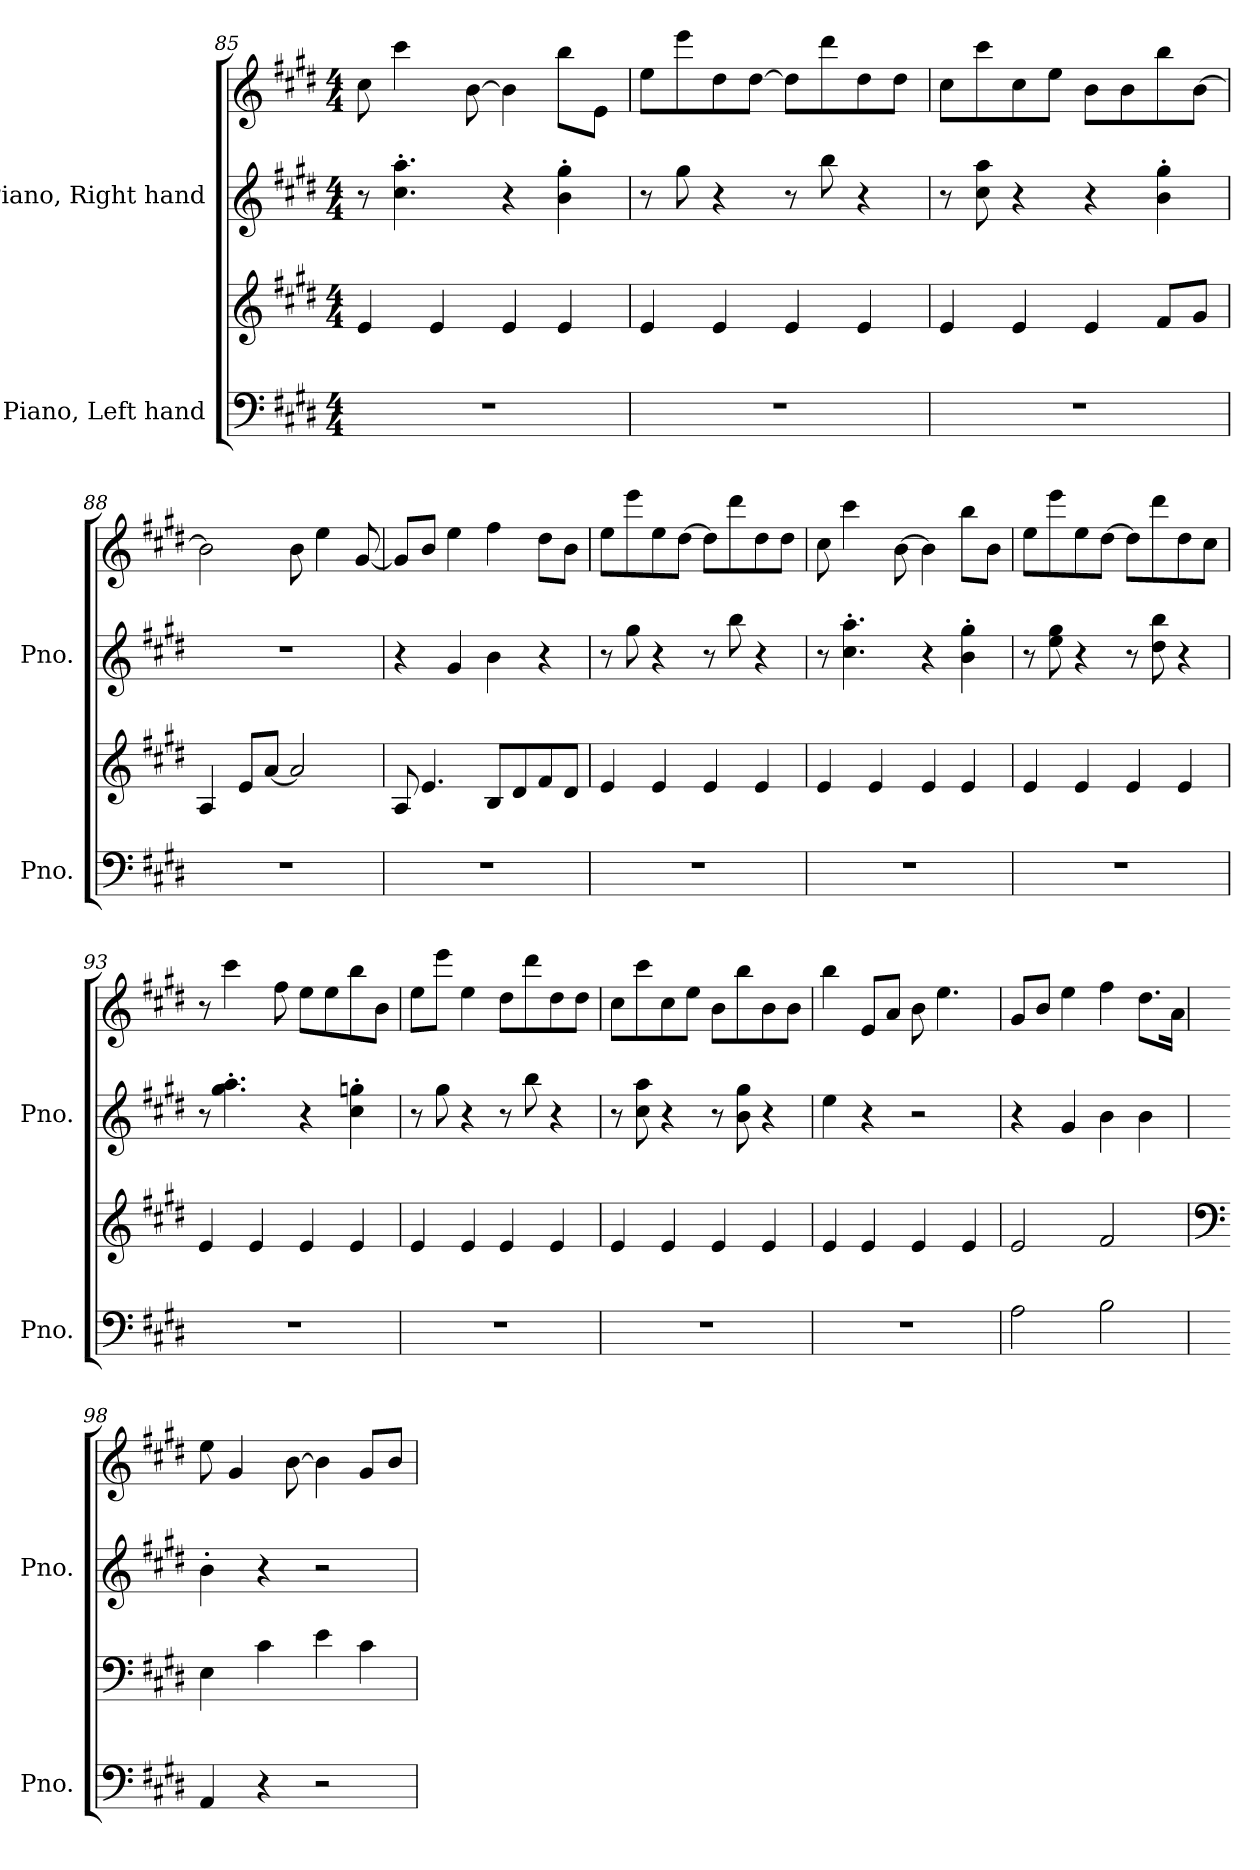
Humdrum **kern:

**kern	**kern	**kern	**kern
*part2	*part2	*part1	*part1
*staff4	*staff3	*staff2	*staff1
*I"Piano, Left hand	*	*I"Piano, Right hand	*
*I'Pno.	*	*I'Pno.	*
*clefF4	*clefG2	*clefG2	*clefG2
*k[f#c#g#d#]	*k[f#c#g#d#]	*k[f#c#g#d#]	*k[f#c#g#d#]
*M4/4	*M4/4	*M4/4	*M4/4
=85	=85	=85	=85
1r	4e/	8r	8cc#\
.	.	4.cc#\' 4.aa\'	4ccc#\
.	4e/	.	.
.	.	.	[8b\
.	4e/	4r	4b\]
.	4e/	4b\' 4gg#\'	8bb\L
.	.	.	8e\J
=86	=86	=86	=86
1r	4e/	8r	8ee\L
.	.	8gg#\	8eee\
.	4e/	4r	8dd#\
.	.	.	[8dd#\J
.	4e/	8r	8dd#\L]
.	.	8bb\	8ddd#\
.	4e/	4r	8dd#\
.	.	.	8dd#\J
!!LO:PB:g=z
=87	=87	=87	=87
1r	4e/	8r	8cc#\L
.	.	8cc#\ 8aa\	8ccc#\
.	4e/	4r	8cc#\
.	.	.	8ee\J
.	4e/	4r	8b\L
.	.	.	8b\
.	8f#/L	4b\' 4gg#\'	8bb\
.	8g#/J	.	[8b\J
=88	=88	=88	=88
1r	4A/	1r	2b\]
.	8e/L	.	.
.	[8a/J	.	.
.	2a/]	.	8b\
.	.	.	4ee\
.	.	.	[8g#/
=89	=89	=89	=89
1r	8A/	4r	8g#/L]
.	4.e/	.	8b/J
.	.	4g#/	4ee\
.	8B/L	4b\	4ff#\
.	8d#/	.	.
.	8f#/	4r	8dd#\L
.	8d#/J	.	8b\J
=90	=90	=90	=90
1r	4e/	8r	8ee\L
.	.	8gg#\	8eee\
.	4e/	4r	8ee\
.	.	.	[8dd#\J
.	4e/	8r	8dd#\L]
.	.	8bb\	8ddd#\
.	4e/	4r	8dd#\
.	.	.	8dd#\J
=91	=91	=91	=91
1r	4e/	8r	8cc#\
.	.	4.cc#\' 4.aa\'	4ccc#\
.	4e/	.	.
.	.	.	[8b\
.	4e/	4r	4b\]
.	4e/	4b\' 4gg#\'	8bb\L
.	.	.	8b\J
!!LO:LB:g=z
=92	=92	=92	=92
1r	4e/	8r	8ee\L
.	.	8ee\ 8gg#\	8eee\
.	4e/	4r	8ee\
.	.	.	[8dd#\J
.	4e/	8r	8dd#\L]
.	.	8dd#\ 8bb\	8ddd#\
.	4e/	4r	8dd#\
.	.	.	8cc#\J
=93	=93	=93	=93
1r	4e/	8r	8r
.	.	4.gg#\' 4.aa\'	4ccc#\
.	4e/	.	.
.	.	.	8ff#\
.	4e/	4r	8ee\L
.	.	.	8ee\
.	4e/	4cc#\' 4ggn\'	8bb\
.	.	.	8b\J
=94	=94	=94	=94
1r	4e/	8r	8ee\L
.	.	8gg#\	8eee\J
.	4e/	4r	4ee\
.	4e/	8r	8dd#\L
.	.	8bb\	8ddd#\
.	4e/	4r	8dd#\
.	.	.	8dd#\J
=95	=95	=95	=95
1r	4e/	8r	8cc#\L
.	.	8cc#\ 8aa\	8ccc#\
.	4e/	4r	8cc#\
.	.	.	8ee\J
.	4e/	8r	8b\L
.	.	8b\ 8gg#\	8bb\
.	4e/	4r	8b\
.	.	.	8b\J
=96	=96	=96	=96
1r	4e/	4ee\	4bb\
.	4e/	4r	8e/L
.	.	.	8a/J
.	4e/	2r	8b\
.	.	.	4.ee\
.	4e/	.	.
!!LO:LB:g=z
=97	=97	=97	=97
2A\	2e/	4r	8g#/L
.	.	.	8b/J
.	.	4g#/	4ee\
2B\	2f#/	4b\	4ff#\
.	.	4b\	8.dd#\L
.	.	.	16a\Jk
=98	=98	=98	=98
*	*clefF4	*	*
4AA/	4E\	4b'\	8ee\
.	.	.	4g#/
4r	4c#\	4r	.
.	.	.	[8b\
2r	4e\	2r	4b\]
.	4c#\	.	8g#/L
.	.	.	8b/J
=	=	=	=
*-	*-	*-	*-
